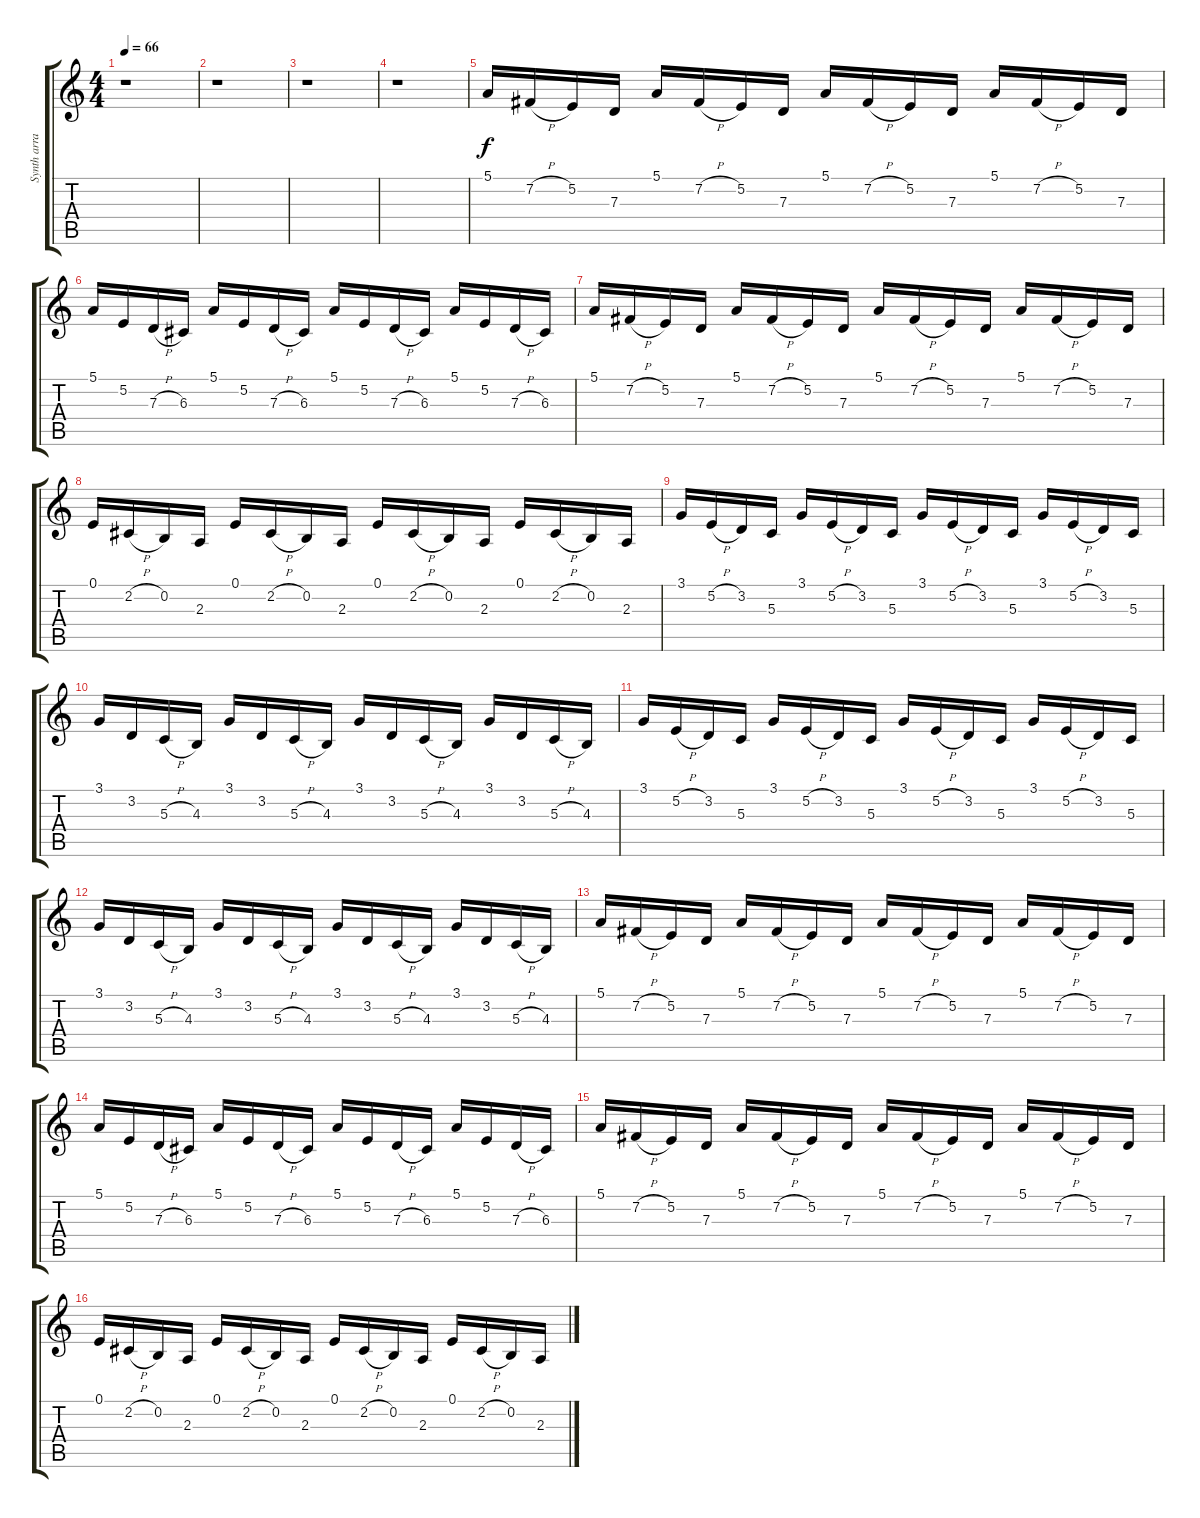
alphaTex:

\track ("Synth arranged for guitar" "Synth arra") {instrument stringensemble1}
\staff {score tabs}
\tuning (E4 B3 G3 D3 A2 E2) {hide}
\ts (4 4)
\tempo 66
\clef g2
\ks c
r.1{dy f} |
r.1 |
r.1 |
r.1 |
5.1.16 7.2{h}.16 5.2.16 7.3.16 5.1.16 7.2{h}.16 5.2.16 7.3.16 5.1.16 7.2{h}.16 5.2.16 7.3.16 5.1.16 7.2{h}.16 5.2.16 7.3.16 |
5.1.16 5.2.16 7.3{h}.16 6.3.16 5.1.16 5.2.16 7.3{h}.16 6.3.16 5.1.16 5.2.16 7.3{h}.16 6.3.16 5.1.16 5.2.16 7.3{h}.16 6.3.16 |
5.1.16 7.2{h}.16 5.2.16 7.3.16 5.1.16 7.2{h}.16 5.2.16 7.3.16 5.1.16 7.2{h}.16 5.2.16 7.3.16 5.1.16 7.2{h}.16 5.2.16 7.3.16 |
0.1.16 2.2{h}.16 0.2.16 2.3.16 0.1.16 2.2{h}.16 0.2.16 2.3.16 0.1.16 2.2{h}.16 0.2.16 2.3.16 0.1.16 2.2{h}.16 0.2.16 2.3.16 |
3.1.16 5.2{h}.16 3.2.16 5.3.16 3.1.16 5.2{h}.16 3.2.16 5.3.16 3.1.16 5.2{h}.16 3.2.16 5.3.16 3.1.16 5.2{h}.16 3.2.16 5.3.16 |
3.1.16 3.2.16 5.3{h}.16 4.3.16 3.1.16 3.2.16 5.3{h}.16 4.3.16 3.1.16 3.2.16 5.3{h}.16 4.3.16 3.1.16 3.2.16 5.3{h}.16 4.3.16 |
3.1.16 5.2{h}.16 3.2.16 5.3.16 3.1.16 5.2{h}.16 3.2.16 5.3.16 3.1.16 5.2{h}.16 3.2.16 5.3.16 3.1.16 5.2{h}.16 3.2.16 5.3.16 |
3.1.16 3.2.16 5.3{h}.16 4.3.16 3.1.16 3.2.16 5.3{h}.16 4.3.16 3.1.16 3.2.16 5.3{h}.16 4.3.16 3.1.16 3.2.16 5.3{h}.16 4.3.16 |
5.1.16 7.2{h}.16 5.2.16 7.3.16 5.1.16 7.2{h}.16 5.2.16 7.3.16 5.1.16 7.2{h}.16 5.2.16 7.3.16 5.1.16 7.2{h}.16 5.2.16 7.3.16 |
5.1.16 5.2.16 7.3{h}.16 6.3.16 5.1.16 5.2.16 7.3{h}.16 6.3.16 5.1.16 5.2.16 7.3{h}.16 6.3.16 5.1.16 5.2.16 7.3{h}.16 6.3.16 |
5.1.16 7.2{h}.16 5.2.16 7.3.16 5.1.16 7.2{h}.16 5.2.16 7.3.16 5.1.16 7.2{h}.16 5.2.16 7.3.16 5.1.16 7.2{h}.16 5.2.16 7.3.16 |
0.1.16 2.2{h}.16 0.2.16 2.3.16 0.1.16 2.2{h}.16 0.2.16 2.3.16 0.1.16 2.2{h}.16 0.2.16 2.3.16 0.1.16 2.2{h}.16 0.2.16 2.3.16
